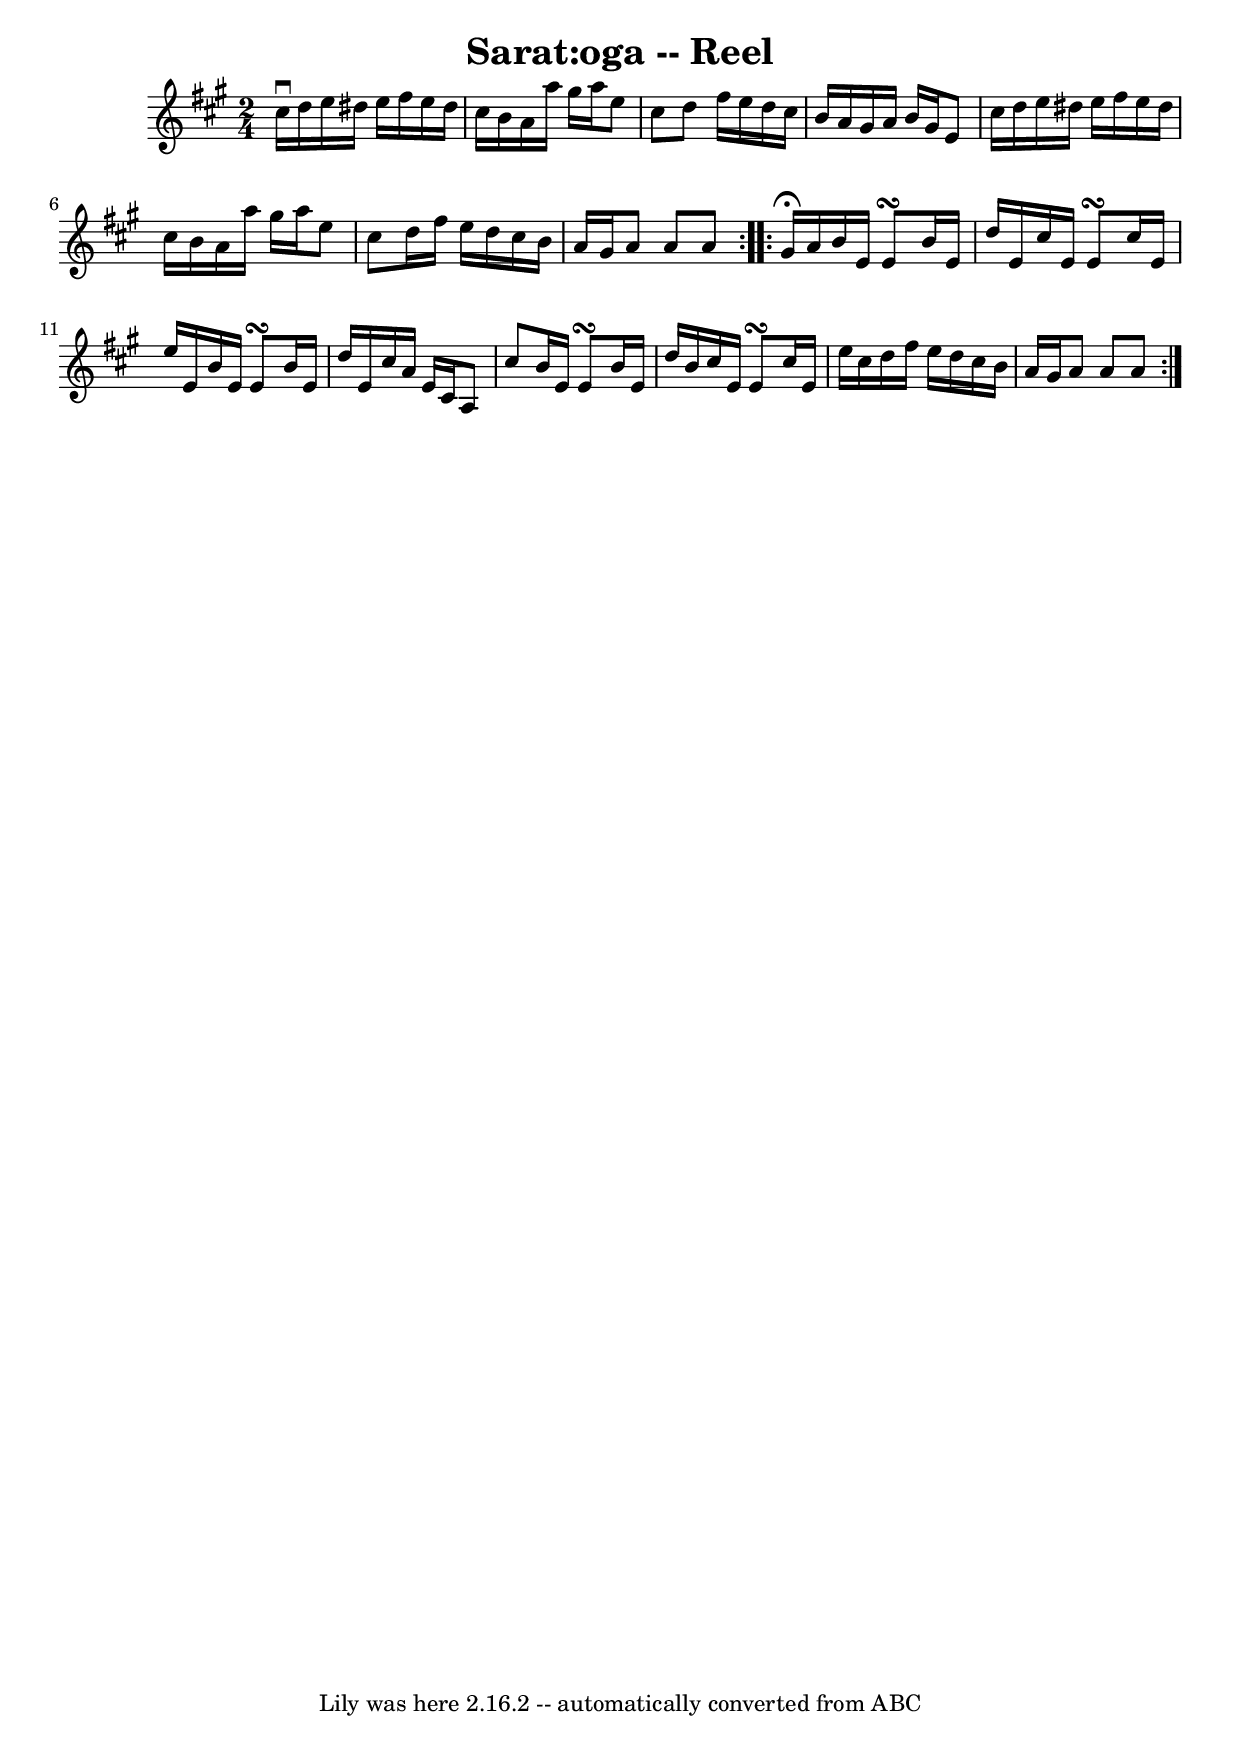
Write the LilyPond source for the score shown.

\version "2.16.2"
\include "Mammoth.ily"
\header {
  %% book = "Ryan's Mammoth Collection"
  crossRefNumber = "1"
  footnotes = ""
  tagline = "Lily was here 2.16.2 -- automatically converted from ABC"
  title = "Sarat:oga -- Reel"

}
voicedefault =  {



  \repeat volta 2 {

    \time 2/4 
    \key a \major
 cis''16^\downbow d''16  |
    e''16    
    dis''16 e''16 fis''16 e''16 dis''16 cis''16 b'16  |
    
    a'16 a''16 gis''16 a''16 e''8 cis''8  |
    d''8 fis''16 
    e''16 d''16 cis''16 b'16 a'16  |
    gis'16 a'16 b'16 
    gis'16 e'8 cis''16 d''16  |
    e''16 dis''16 e''16    
    fis''16 e''16 dis''16 cis''16 b'16  |
    a'16 a''16    
    gis''16 a''16 e''8 cis''8  |
    d''16 fis''16 e''16    
    d''16 cis''16 b'16 a'16 gis'16  |
    a'8 a'8 a'8    

  } 
  \repeat volta 2 {
    gis'16^\fermata a'16  |
    b'16 e'16 e'8 
    \turn b'16 e'16 d''16 e'16  |
    cis''16 e'16 e'8\turn   
    cis''16 e'16 e''16 e'16  |
    b'16 e'16 e'8\turn b'16  
    e'16 d''16 e'16  |
    cis''16 a'16 e'16 cis'16 a8    
    cis''8  |
    b'16 e'16 e'8\turn b'16 e'16 d''16 b'16  
    |
    cis''16 e'16 e'8\turn cis''16 e'16 e''16 cis''16  
    |
    d''16 fis''16 e''16 d''16 cis''16 b'16 a'16    
    gis'16  |
    a'8 a'8 a'8  
  }   

}

\score{
  <<

    \context Staff="default"
    {
      \voicedefault 
      
    }

  >>
  \layout {
    
  }
  \midi {
  }

}
